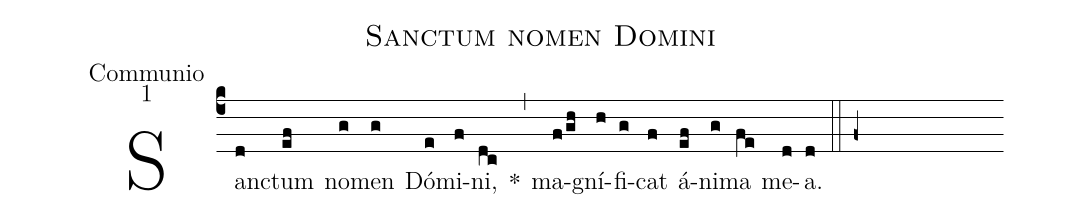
name:Sanctum nomen Domini;
office-part:Communio;
mode:1;
%%
(c4) Sanc(d)tum(ef) no(g)men(g) Dó(e)mi(f)ni,(dc) *(,) ma(f/gh)gní(h)fi(g)cat(f) á(ef)ni(g)ma(fe) me(d)a.(d) (::f+)
